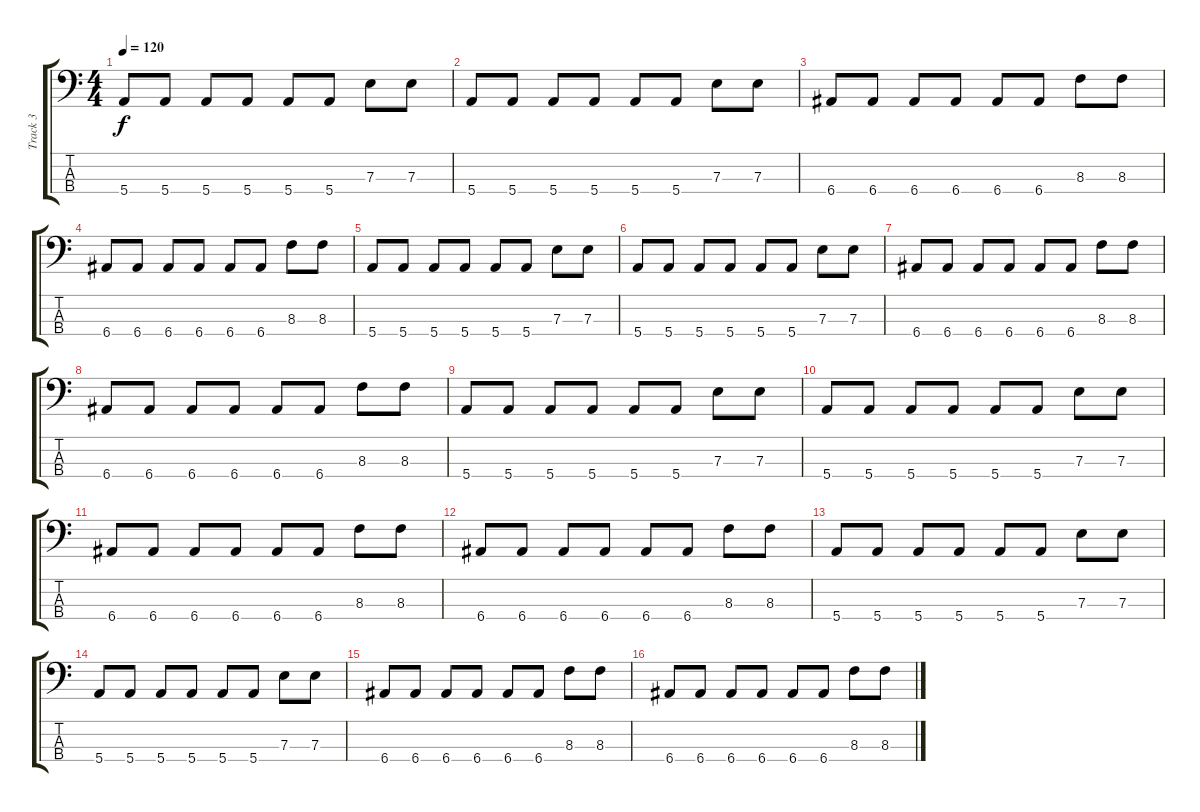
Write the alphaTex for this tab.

\track ("Track 3" "Track 3") {instrument electricbassfinger}
\staff {score tabs}
\tuning (G2 D2 A1 E1) {hide}
\ts (4 4)
\tempo 120
\clef f4
\ks c
5.4.8{dy f} 5.4.8 5.4.8 5.4.8 5.4.8 5.4.8 7.3.8 7.3.8 |
5.4.8 5.4.8 5.4.8 5.4.8 5.4.8 5.4.8 7.3.8 7.3.8 |
6.4.8 6.4.8 6.4.8 6.4.8 6.4.8 6.4.8 8.3.8 8.3.8 |
6.4.8 6.4.8 6.4.8 6.4.8 6.4.8 6.4.8 8.3.8 8.3.8 |
5.4.8 5.4.8 5.4.8 5.4.8 5.4.8 5.4.8 7.3.8 7.3.8 |
5.4.8 5.4.8 5.4.8 5.4.8 5.4.8 5.4.8 7.3.8 7.3.8 |
6.4.8 6.4.8 6.4.8 6.4.8 6.4.8 6.4.8 8.3.8 8.3.8 |
6.4.8 6.4.8 6.4.8 6.4.8 6.4.8 6.4.8 8.3.8 8.3.8 |
5.4.8 5.4.8 5.4.8 5.4.8 5.4.8 5.4.8 7.3.8 7.3.8 |
5.4.8 5.4.8 5.4.8 5.4.8 5.4.8 5.4.8 7.3.8 7.3.8 |
6.4.8 6.4.8 6.4.8 6.4.8 6.4.8 6.4.8 8.3.8 8.3.8 |
6.4.8 6.4.8 6.4.8 6.4.8 6.4.8 6.4.8 8.3.8 8.3.8 |
5.4.8 5.4.8 5.4.8 5.4.8 5.4.8 5.4.8 7.3.8 7.3.8 |
5.4.8 5.4.8 5.4.8 5.4.8 5.4.8 5.4.8 7.3.8 7.3.8 |
6.4.8 6.4.8 6.4.8 6.4.8 6.4.8 6.4.8 8.3.8 8.3.8 |
6.4.8 6.4.8 6.4.8 6.4.8 6.4.8 6.4.8 8.3.8 8.3.8
